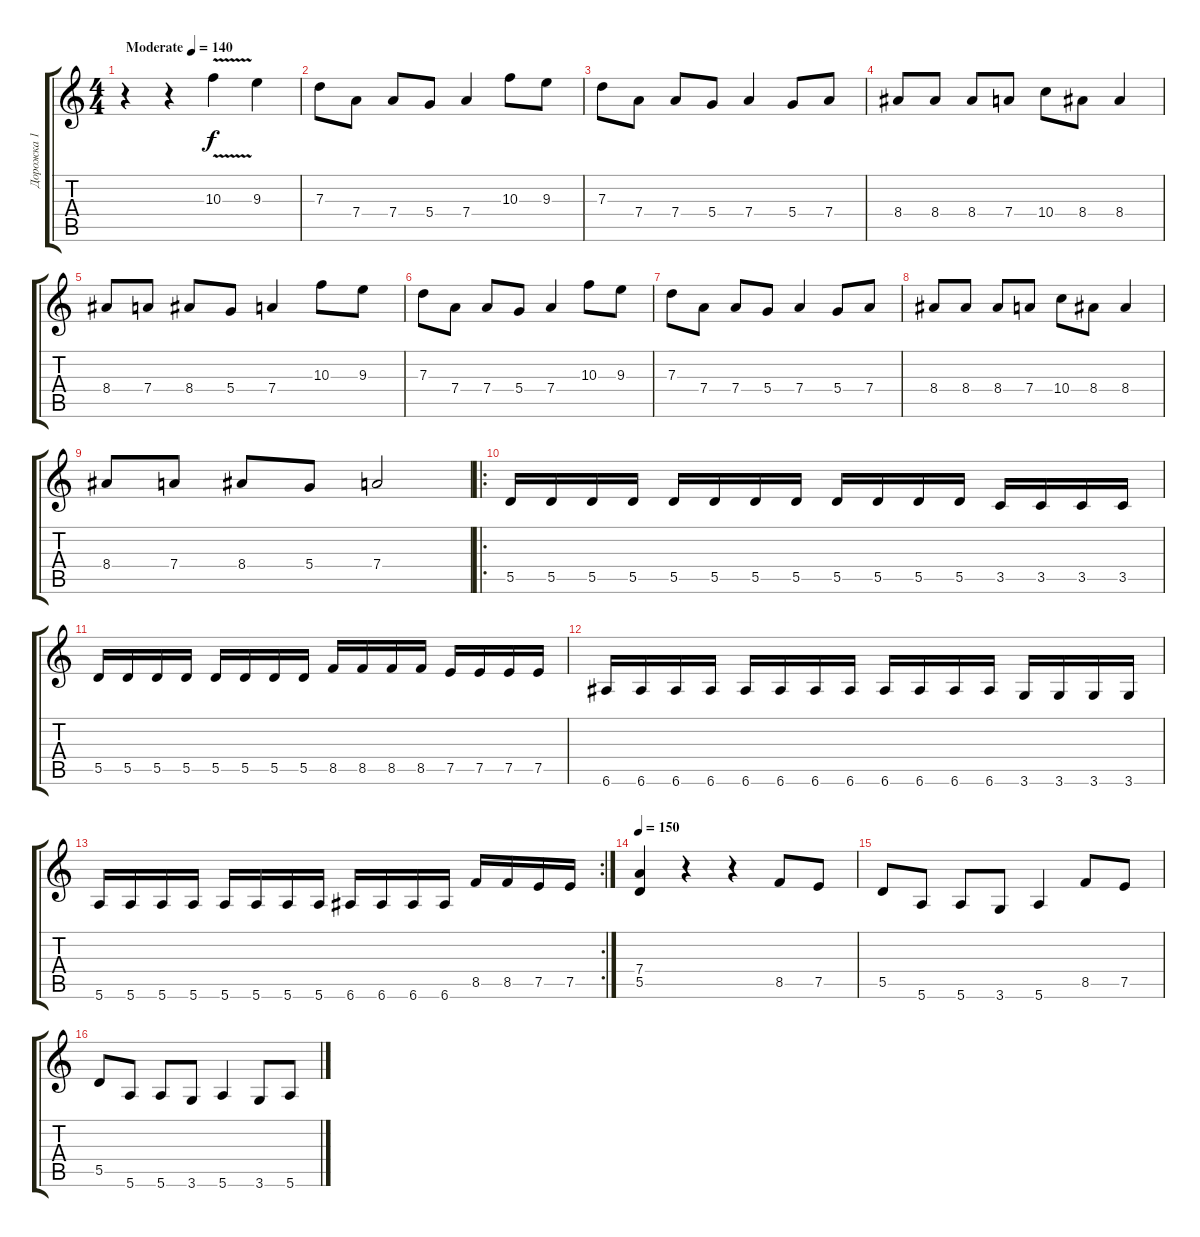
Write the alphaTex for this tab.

\track ("Дорожка 1" "Дорожка 1") {instrument distortionguitar}
\staff {score tabs}
\tuning (E4 B3 G3 D3 A2 E2) {hide}
\ts (4 4)
\tempo (140 "Moderate")
\clef g2
\ks c
r.4{dy f instrument distortionguitar} r.4 10.3{v}.4 9.3.4 |
7.3.8 7.4.8 7.4.8 5.4.8 7.4.4 10.3.8 9.3.8 |
7.3.8 7.4.8 7.4.8 5.4.8 7.4.4 5.4.8 7.4.8 |
8.4.8 8.4.8 8.4.8 7.4.8 10.4.8 8.4.8 8.4.4 |
8.4.8 7.4.8 8.4.8 5.4.8 7.4.4 10.3.8 9.3.8 |
7.3.8 7.4.8 7.4.8 5.4.8 7.4.4 10.3.8 9.3.8 |
7.3.8 7.4.8 7.4.8 5.4.8 7.4.4 5.4.8 7.4.8 |
8.4.8 8.4.8 8.4.8 7.4.8 10.4.8 8.4.8 8.4.4 |
8.4.8 7.4.8 8.4.8 5.4.8 7.4.2 |
\ro
5.5.16 5.5.16 5.5.16 5.5.16 5.5.16 5.5.16 5.5.16 5.5.16 5.5.16 5.5.16 5.5.16 5.5.16 3.5.16 3.5.16 3.5.16 3.5.16 |
5.5.16 5.5.16 5.5.16 5.5.16 5.5.16 5.5.16 5.5.16 5.5.16 8.5.16 8.5.16 8.5.16 8.5.16 7.5.16 7.5.16 7.5.16 7.5.16 |
6.6.16 6.6.16 6.6.16 6.6.16 6.6.16 6.6.16 6.6.16 6.6.16 6.6.16 6.6.16 6.6.16 6.6.16 3.6.16 3.6.16 3.6.16 3.6.16 |
\rc 2
5.6.16 5.6.16 5.6.16 5.6.16 5.6.16 5.6.16 5.6.16 5.6.16 6.6.16 6.6.16 6.6.16 6.6.16 8.5.16 8.5.16 7.5.16 7.5.16 |
\tempo 150
(7.4 5.5).4 r.4 r.4 8.5.8 7.5.8 |
5.5.8 5.6.8 5.6.8 3.6.8 5.6.4 8.5.8 7.5.8 |
5.5.8 5.6.8 5.6.8 3.6.8 5.6.4 3.6.8 5.6.8
